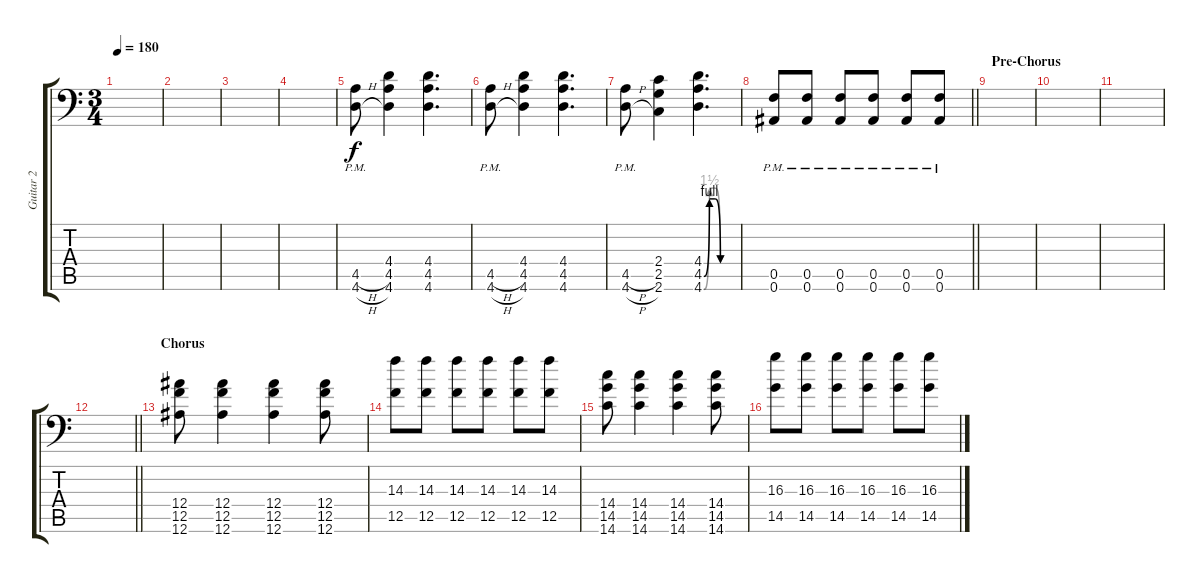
\track ("Guitar 2" "Guitar 2") {instrument distortionguitar}
\staff {score tabs}
\tuning (C4 G3 Eb3 Bb2 F2 Bb1) {hide}
\ts (3 4)
\tempo 180
\clef f4
\ks c
|
|
|
|
(4.5{h pm} 4.6{h pm}).8 (4.4 4.5 4.6).4 (4.4 4.5 4.6).4{d} |
(4.5{h pm} 4.6{h pm}).8 (4.4 4.5 4.6).4 (4.4 4.5 4.6).4{d} |
(4.5{h pm} 4.6{h pm}).8 (2.4 2.5 2.6).4 (4.4 4.5{be (custom 0 0 10 4 20 4 30 0 60 0)} 4.6{be (custom 0 0 10 6 20 6 30 0 60 0)}).4{d} |
\barLineRight lightlight
(0.5{pm} 0.6{pm}).8 (0.5{pm} 0.6{pm}).8 (0.5{pm} 0.6{pm}).8 (0.5{pm} 0.6{pm}).8 (0.5{pm} 0.6{pm}).8 (0.5{pm} 0.6{pm}).8 |
\section ("" "Pre-Chorus")
|
|
|
\barLineRight lightlight
|
\section ("" "Chorus")
(12.4 12.5 12.6).8 (12.4 12.5 12.6).4 (12.4 12.5 12.6).4 (12.4 12.5 12.6).8 |
(14.3 12.5).8 (14.3 12.5).8 (14.3 12.5).8 (14.3 12.5).8 (14.3 12.5).8 (14.3 12.5).8 |
(14.4 14.5 14.6).8 (14.4 14.5 14.6).4 (14.4 14.5 14.6).4 (14.4 14.5 14.6).8 |
(16.3 14.5).8 (16.3 14.5).8 (16.3 14.5).8 (16.3 14.5).8 (16.3 14.5).8 (16.3 14.5).8
